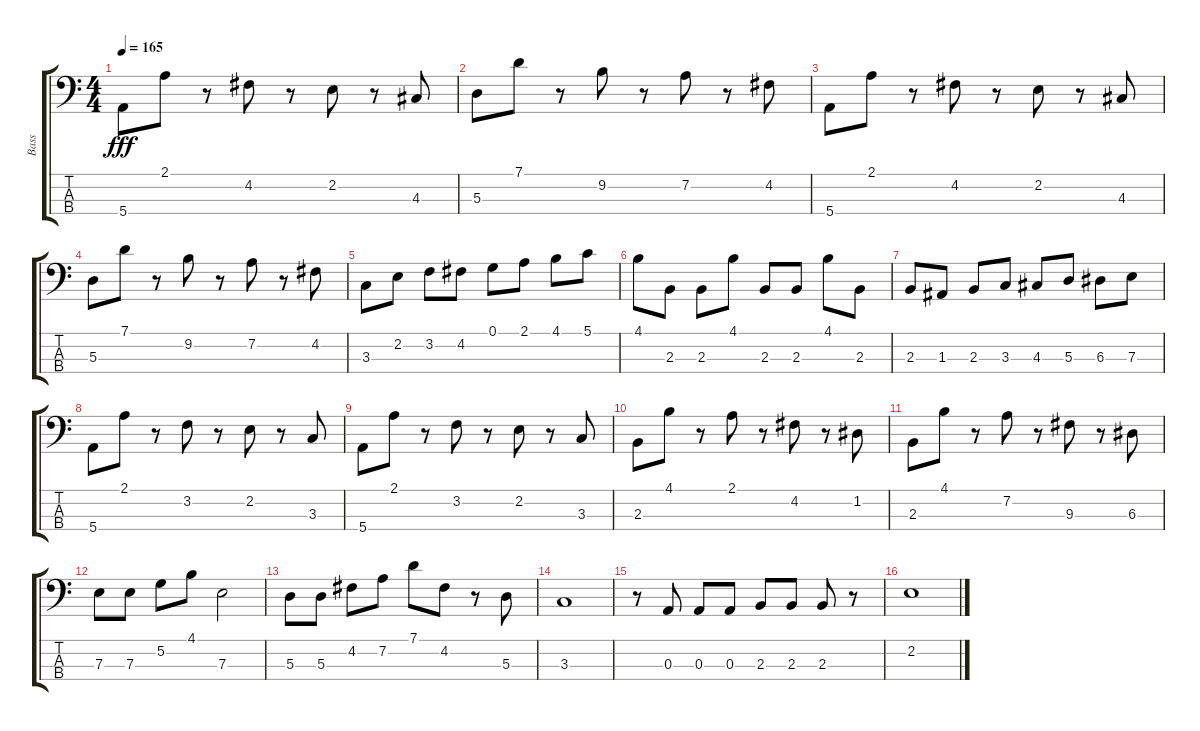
\track ("Bass" "Bass") {instrument electricbassfinger}
\staff {score tabs}
\tuning (G2 D2 A1 E1) {hide}
\ts (4 4)
\tempo 165
\clef f4
\ks c
5.4.8{dy fff} 2.1.8 r.8 4.2.8 r.8 2.2.8 r.8 4.3.8 |
5.3.8 7.1.8 r.8 9.2.8 r.8 7.2.8 r.8 4.2.8 |
5.4.8 2.1.8 r.8 4.2.8 r.8 2.2.8 r.8 4.3.8 |
5.3.8 7.1.8 r.8 9.2.8 r.8 7.2.8 r.8 4.2.8 |
3.3.8 2.2.8 3.2.8 4.2.8 0.1.8 2.1.8 4.1.8 5.1.8 |
4.1.8 2.3.8 2.3.8 4.1.8 2.3.8 2.3.8 4.1.8 2.3.8 |
2.3.8 1.3.8 2.3.8 3.3.8 4.3.8 5.3.8 6.3.8 7.3.8 |
5.4.8 2.1.8 r.8 3.2.8 r.8 2.2.8 r.8 3.3.8 |
5.4.8 2.1.8 r.8 3.2.8 r.8 2.2.8 r.8 3.3.8 |
2.3.8 4.1.8 r.8 2.1.8 r.8 4.2.8 r.8 1.2.8 |
2.3.8 4.1.8 r.8 7.2.8 r.8 9.3.8 r.8 6.3.8 |
7.3.8 7.3.8 5.2.8 4.1.8 7.3.2 |
5.3.8 5.3.8 4.2.8 7.2.8 7.1.8 4.2.8 r.8 5.3.8 |
3.3.1 |
r.8 0.3.8 0.3.8 0.3.8 2.3.8 2.3.8 2.3.8 r.8 |
2.2.1
